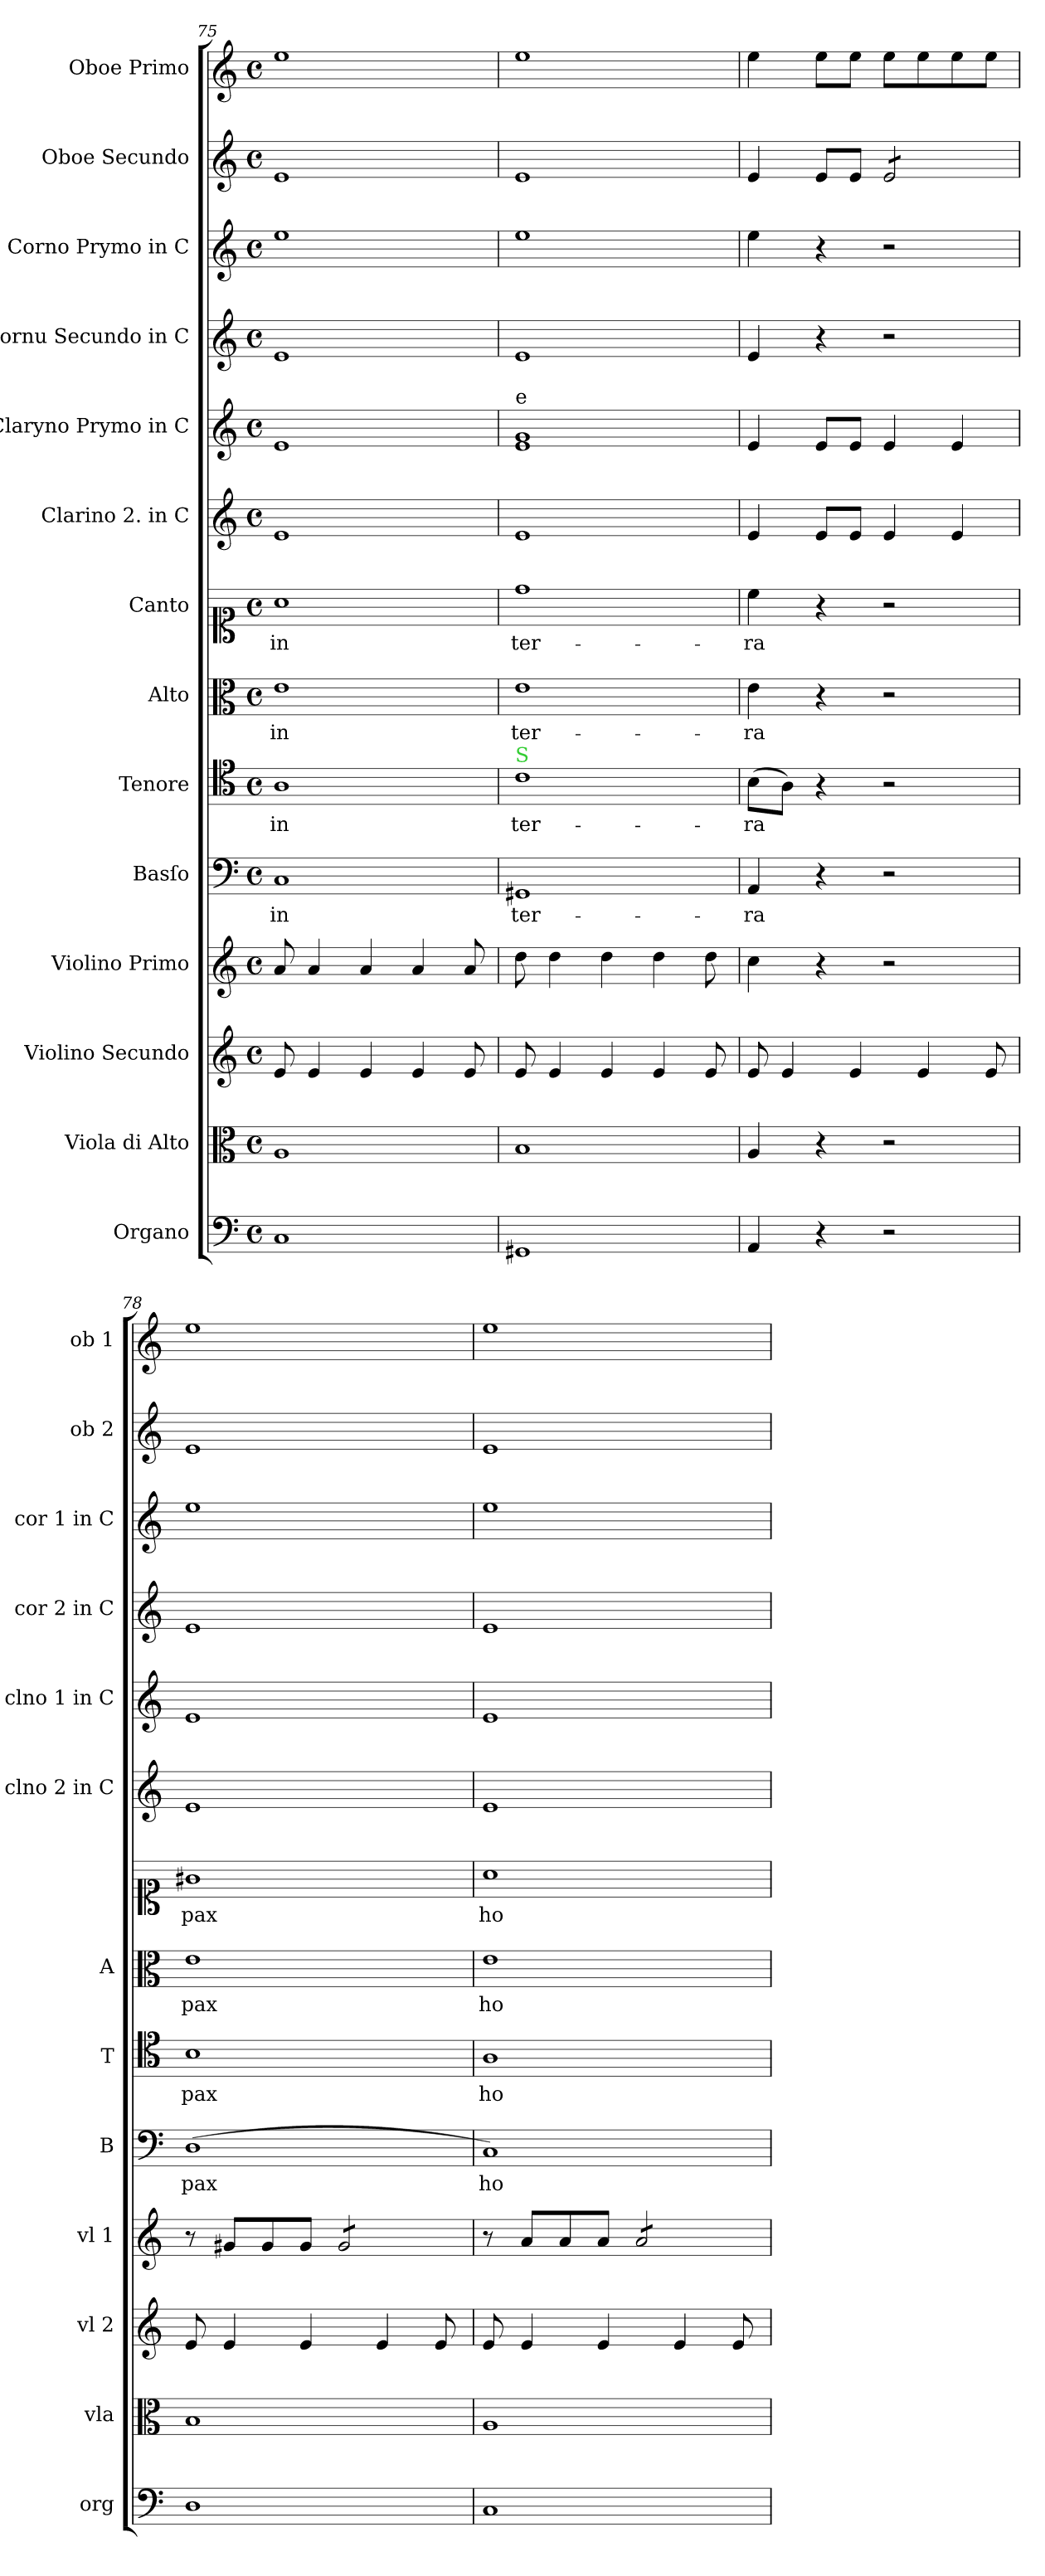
**kern	**kern	**kern	**kern	**kern	**text	**kern	**text	**kern	**text	**kern	**text	**kern	**kern	**kern	**kern	**kern	**kern
*part14	*part13	*part12	*part11	*part10	*part10	*part9	*part9	*part8	*part8	*part7	*part7	*part6	*part5	*part4	*part3	*part2	*part1
*staff14	*staff13	*staff12	*staff11	*staff10	*staff10	*staff9	*staff9	*staff8	*staff8	*staff7	*staff7	*staff6	*staff5	*staff4	*staff3	*staff2	*staff1
*I"Organo	*I"Viola di Alto	*I"Violino Secundo	*I"Violino Primo	*I"Basſo	*	*I"Tenore	*	*I"Alto	*	*I"Canto	*	*I"Clarino 2. in C	*I"Claryno Prymo in C	*I"Cornu Secundo in C	*I"Corno Prymo in C	*I"Oboe Secundo	*I"Oboe Primo
*I'org	*I'vla	*I'vl 2	*I'vl 1	*I'B	*	*I'T	*	*I'A	*	*	*	*I'clno 2 in C	*I'clno 1 in C	*I'cor 2 in C	*I'cor 1 in C	*I'ob 2	*I'ob 1
*clefF4	*clefC3	*clefG2	*clefG2	*clefF4	*	*clefC4	*	*clefC3	*	*clefC1	*	*clefG2	*clefG2	*clefG2	*clefG2	*clefG2	*clefG2
*k[]	*k[]	*k[]	*k[]	*k[]	*	*k[]	*	*k[]	*	*k[]	*	*k[]	*k[]	*k[]	*k[]	*k[]	*k[]
*C:	*C:	*C:	*C:	*C:	*	*C:	*	*C:	*	*C:	*	*C:	*C:	*C:	*C:	*C:	*C:
*M4/4	*M4/4	*M4/4	*M4/4	*M4/4	*	*M4/4	*	*M4/4	*	*M4/4	*	*M4/4	*M4/4	*M4/4	*M4/4	*M4/4	*M4/4
*met(c)	*met(c)	*met(c)	*met(c)	*met(c)	*	*met(c)	*	*met(c)	*	*met(c)	*	*met(c)	*met(c)	*met(c)	*met(c)	*met(c)	*met(c)
=75	=75	=75	=75	=75	=75	=75	=75	=75	=75	=75	=75	=75	=75	=75	=75	=75	=75
1C	1A	8e/	8a/	1C	in	1A	in	1e	in	1a	in	1e	1e	1e	1ee	1e	1ee
.	.	4e/	4a/	.	.	.	.	.	.	.	.	.	.	.	.	.	.
.	.	4e/	4a/	.	.	.	.	.	.	.	.	.	.	.	.	.	.
.	.	4e/	4a/	.	.	.	.	.	.	.	.	.	.	.	.	.	.
.	.	8e/	8a/	.	.	.	.	.	.	.	.	.	.	.	.	.	.
=76	=76	=76	=76	=76	=76	=76	=76	=76	=76	=76	=76	=76	=76	=76	=76	=76	=76
!	!	!	!	!	!	!	!	!	!	!	!	!	!LO:TX:a:t=e	!	!	!	!
!	!	!	!	!	!	!LO:TX:a:color=limegreen:t=S	!	!	!	!	!	!	!	!	!	!	!
1GG#X	1B	8e/	8dd\	1GG#X	ter-	1c	ter-	1e	ter-	1dd	ter-	1e	1e 1g	1e	1ee	1e	1ee
.	.	4e/	4dd\	.	.	.	.	.	.	.	.	.	.	.	.	.	.
.	.	4e/	4dd\	.	.	.	.	.	.	.	.	.	.	.	.	.	.
.	.	4e/	4dd\	.	.	.	.	.	.	.	.	.	.	.	.	.	.
.	.	8e/	8dd\	.	.	.	.	.	.	.	.	.	.	.	.	.	.
=77	=77	=77	=77	=77	=77	=77	=77	=77	=77	=77	=77	=77	=77	=77	=77	=77	=77
4AA/	4A/	8e/	4cc\	4AA/	-ra	(8B\L	-ra	4e\	-ra	4cc\	-ra	4e/	4e/	4e/	4ee\	4e/	4ee\
.	.	4e/	.	.	.	8A\J)	.	.	.	.	.	.	.	.	.	.	.
4r	4r	.	4r	4r	.	4r	.	4r	.	4r	.	8e/L	8e/L	4r	4r	8e/L	8ee\L
.	.	4e/	.	.	.	.	.	.	.	.	.	8e/J	8e/J	.	.	8e/J	8ee\J
*	*	*	*	*	*	*	*	*	*	*	*	*	*	*	*	*tremolo	*
2r	2r	.	2r	2r	.	2r	.	2r	.	2r	.	4e/	4e/	2r	2r	8e/L	8ee\L
.	.	4e/	.	.	.	.	.	.	.	.	.	.	.	.	.	8e/	8ee\
.	.	.	.	.	.	.	.	.	.	.	.	4e/	4e/	.	.	8e/	8ee\
.	.	8e/	.	.	.	.	.	.	.	.	.	.	.	.	.	8e/J	8ee\J
*	*	*	*	*	*	*	*	*	*	*	*	*	*	*	*	*Xtremolo	*
=78	=78	=78	=78	=78	=78	=78	=78	=78	=78	=78	=78	=78	=78	=78	=78	=78	=78
1D	1B	8e/	8r	(1D	pax	1B	pax	1e	pax	1g#X	pax	1e	1e	1e	1ee	1e	1ee
.	.	4e/	8g#X/L	.	.	.	.	.	.	.	.	.	.	.	.	.	.
.	.	.	8g#/	.	.	.	.	.	.	.	.	.	.	.	.	.	.
.	.	4e/	8g#/J	.	.	.	.	.	.	.	.	.	.	.	.	.	.
*	*	*	*tremolo	*	*	*	*	*	*	*	*	*	*	*	*	*	*
.	.	.	8g#/L	.	.	.	.	.	.	.	.	.	.	.	.	.	.
.	.	4e/	8g#/	.	.	.	.	.	.	.	.	.	.	.	.	.	.
.	.	.	8g#/	.	.	.	.	.	.	.	.	.	.	.	.	.	.
.	.	8e/	8g#/J	.	.	.	.	.	.	.	.	.	.	.	.	.	.
*	*	*	*Xtremolo	*	*	*	*	*	*	*	*	*	*	*	*	*	*
=79	=79	=79	=79	=79	=79	=79	=79	=79	=79	=79	=79	=79	=79	=79	=79	=79	=79
1C	1A	8e/	8r	1C)	ho-	1A	ho-	1e	ho-	1a	ho-	1e	1e	1e	1ee	1e	1ee
.	.	4e/	8a/L	.	.	.	.	.	.	.	.	.	.	.	.	.	.
.	.	.	8a/	.	.	.	.	.	.	.	.	.	.	.	.	.	.
.	.	4e/	8a/J	.	.	.	.	.	.	.	.	.	.	.	.	.	.
*	*	*	*tremolo	*	*	*	*	*	*	*	*	*	*	*	*	*	*
.	.	.	8a/L	.	.	.	.	.	.	.	.	.	.	.	.	.	.
.	.	4e/	8a/	.	.	.	.	.	.	.	.	.	.	.	.	.	.
.	.	.	8a/	.	.	.	.	.	.	.	.	.	.	.	.	.	.
.	.	8e/	8a/J	.	.	.	.	.	.	.	.	.	.	.	.	.	.
*	*	*	*Xtremolo	*	*	*	*	*	*	*	*	*	*	*	*	*	*
=	=	=	=	=	=	=	=	=	=	=	=	=	=	=	=	=	=
*-	*-	*-	*-	*-	*-	*-	*-	*-	*-	*-	*-	*-	*-	*-	*-	*-	*-
